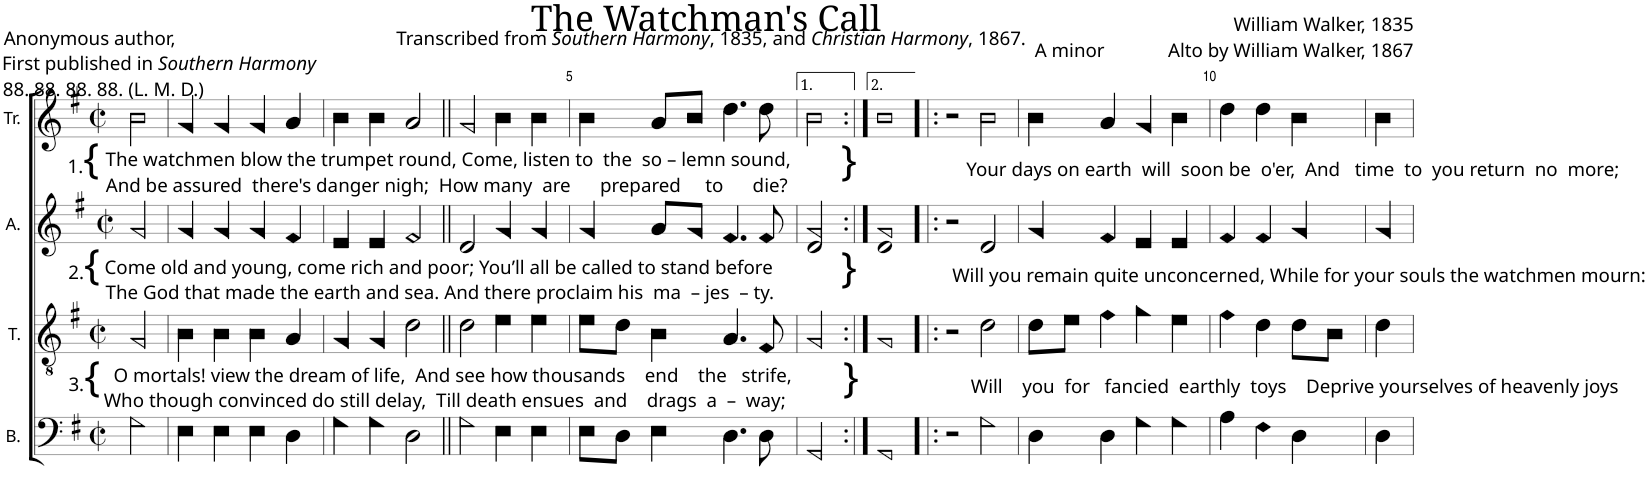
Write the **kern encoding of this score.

**kern	**kern	**kern	**kern
*part4	*part3	*part2	*part1
*staff4	*staff3	*staff2	*staff1
*I"B.	*I"T.	*I"A.	*I"Tr.
*I'B.	*I'T.	*I'A.	*I'Tr.
*clefF4	*clefGv2	*clefG2	*clefG2
*k[f#]	*k[f#]	*k[f#]	*k[f#]
*M2/2	*M2/2	*M2/2	*M2/2
*met(c|)	*met(c|)	*met(c|)	*met(c|)
=1	=1	=1	=1
!	!	!	!LO:TX:b:t=The watchmen blow the trumpet round, Come, listen to  the  so – lemn sound,
!	!	!	!LO:TX:b:t=And be assured  there's danger nigh;  How many  are      prepared     to      die?
!	!	!	!LO:TX:b:t=1.
!	!	!	!LO:TX:b:t={
!	!	!LO:TX:b:t=Come old and young, come rich and poor; You’ll all be called to stand before	!
!	!	!LO:TX:b:t=The God that made the earth and sea. And there proclaim his  ma  – jes  – ty.	!
!	!	!LO:TX:b:t=2.	!
!	!	!LO:TX:b:t={	!
!	!LO:TX:b:t=O mortals! view the dream of life,  And see how thousands    end    the   strife,	!	!
!	!LO:TX:b:t=Who though convinced do still delay,  Till death ensues  and    drags  a  –  way;	!	!
!	!LO:TX:b:t=3.	!	!
!	!LO:TX:b:t={	!	!
2G!\	2G!/	2g!/	2b!\
=2	=2	=2	=2
4E!\	4B!\	4g!/	4g!/
4E!\	4B!\	4g!/	4g!/
4E!\	4B!\	4g!/	4g!/
4D!\	4A!/	4f#!/	4a!/
=3	=3	=3	=3
4G!\	4G!/	4e!/	4b!\
4G!\	4G!/	4e!/	4b!\
2D!\	2d!\	2f#!/	2a!/
=4||	=4||	=4||	=4||
2G!\	2d!\	2d!/	2g!/
4E!\	4e!\	4g!/	4b!\
4E!\	4e!\	4g!/	4b!\
=5	=5	=5	=5
8E!\L	8e!\L	4g!/	4b!\
8D!\J	8d!\J	.	.
4E!\	4B!\	8a!/L	8a!/L
.	.	8g!/J	8b!/J
4.D!\	4.A!/	4.f#!/	4.dd!\
8D!\	8F#!/	8f#!/	8dd!\
=6	=6	=6	=6
!	!	!	!LO:TX:b:t=}
!	!	!LO:TX:b:t=}	!
!	!LO:TX:b:t=}	!	!
2GG!/	2G!/	2d!/ 2g!/	2b!\
=7:|!	=7:|!	=7:|!	=7:|!
1GG!	1G!	1d! 1g!	1b!
=8!|:	=8!|:	=8!|:	=8!|:
2r	2r	2r	2r
!	!	!	!LO:TX:b:t=Your days on earth  will  soon be  o'er,  And   time  to  you return  no  more;
!	!	!LO:TX:b:t=Will you remain quite unconcerned, While for your souls the watchmen mourn&colon;	!
!	!LO:TX:b:t=Will    you  for   fancied  earthly  toys    Deprive yourselves of heavenly joys	!	!
2G!\	2d!\	2d!/	2b!\
=9	=9	=9	=9
4D!\	8d!\L	4g!/	4b!\
.	8e!\J	.	.
4D!\	4f#!\	4f#!/	4a!/
4G!\	4g!\	4e!/	4g!/
4G!\	4e!\	4e!/	4b!\
=10	=10	=10	=10
4A!\	4f#!\	4f#!/	4dd!\
4F#!\	4d!\	4f#!/	4dd!\
4D!\	8d!\L	4g!/	4b!\
.	8B!\J	.	.
4D!\	4d!\	4g!/	4b!\
=	=	=	=
*-	*-	*-	*-
